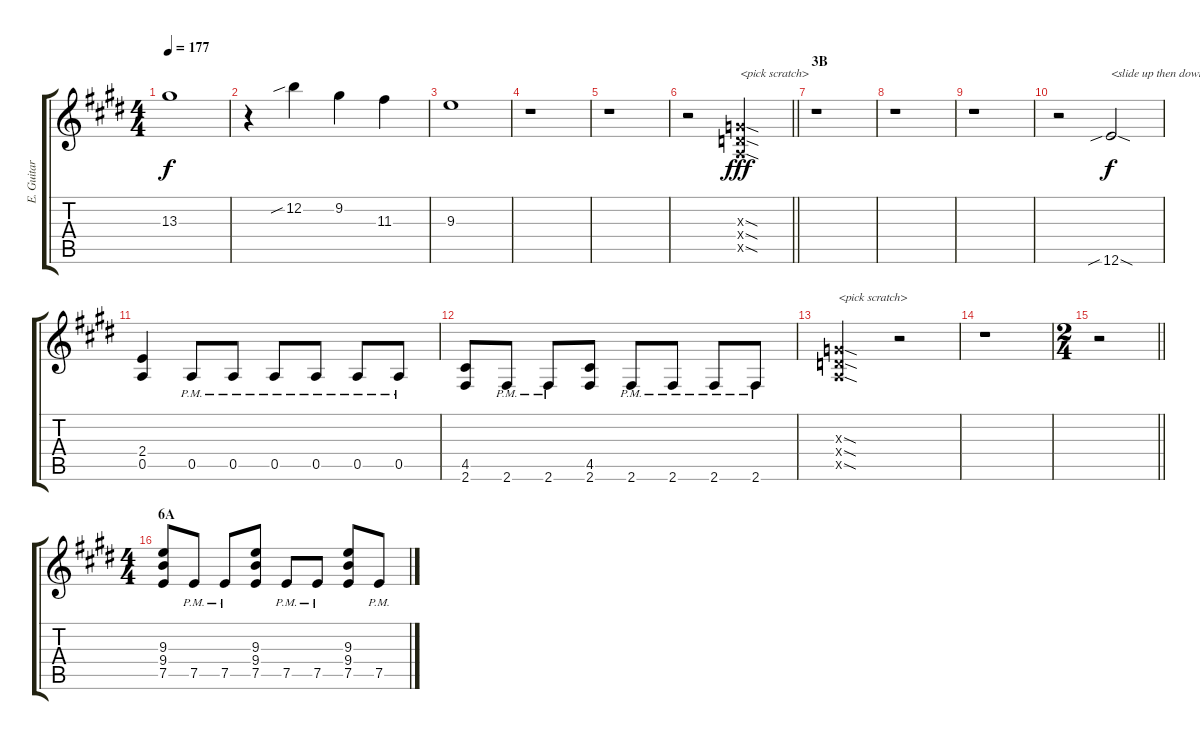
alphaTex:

\track ("E. Guitar I" "E. Guitar ") {instrument overdrivenguitar}
\staff {score tabs}
\tuning (E4 B3 G3 D3 A2 E2) {hide}
\ts (4 4)
\tempo 177
\clef g2
\ks e
13.3.1{dy f} |
r.4 12.2{sib}.4 9.2.4 11.3.4 |
9.3.1 |
r.1 |
r.1 |
\barLineRight lightlight
r.2 (0.3{sod x} 0.4{sod x} 0.5{sod x}).2{txt "<pick scratch>" dy fff} |
\section ("" "3B")
r.1 |
r.1 |
r.1 |
r.2 12.6{sib sod}.2{txt "<slide up then down>" dy f} |
(2.4 0.5).4 0.5{pm}.8 0.5{pm}.8 0.5{pm}.8 0.5{pm}.8 0.5{pm}.8 0.5{pm}.8 |
(4.5 2.6).8 2.6{pm}.8 2.6{pm}.8 (4.5 2.6).8 2.6{pm}.8 2.6{pm}.8 2.6{pm}.8 2.6{pm}.8 |
(0.3{sod x} 0.4{sod x} 0.5{sod x}).2{txt "<pick scratch>"} r.2 |
r.1 |
\ts (2 4)
\barLineRight lightlight
r.2 |
\ts (4 4)
\section ("" "6A")
(9.3 9.4 7.5).8 7.5{pm}.8 7.5{pm}.8 (9.3 9.4 7.5).8 7.5{pm}.8 7.5{pm}.8 (9.3 9.4 7.5).8 7.5{pm}.8
